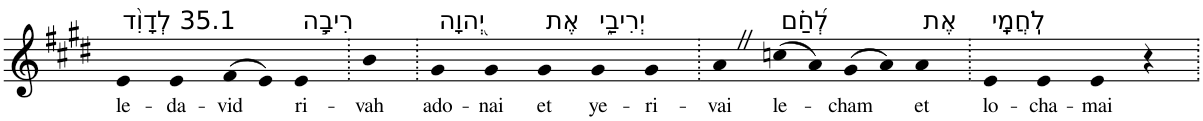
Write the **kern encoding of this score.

**kern	**text
*part1	*part1
*staff1	*staff1
*I"Piano	*
*I'Pno	*
*clefG2	*
*k[f#c#g#d#]	*
*E:	*
=1	=1
!LO:TX:a:t=35.1 לְדָוִ֨ד	!
!	!LO:LY:b
4e	le-
!	!LO:LY:b
4e	-da-
!	!LO:LY:b
(>8f#	-vid
8e)	.
!LO:TX:a:t=רִיבָ֣ה	!
!	!LO:LY:b
4e	ri-
=2.	=2.
!	!LO:LY:b
4b	-vah
=3.	=3.
!LO:TX:a:t=יְ֭הוָה	!
!	!LO:LY:b
4g#	ado-
!	!LO:LY:b
4g#	-nai
!LO:TX:a:t=אֶת	!
!	!LO:LY:b
4g#	et
!LO:TX:a:t=יְרִיבַ֑י	!
!	!LO:LY:b
4g#	ye-
!	!LO:LY:b
4g#	-ri-
=4.	=4.
!	!LO:LY:b
4aZ	-vai
!LO:TX:a:t=לְ֝חַ֗ם	!
!	!LO:LY:b
(>8ccn	le-
8a)	.
!	!LO:LY:b
(>8g#	-cham
8a)	.
!LO:TX:a:t=אֶת	!
!	!LO:LY:b
4a	et
=5.	=5.
!LO:TX:a:t=לֹֽחֲמָֽי	!
!	!LO:LY:b
4e	lo-
!	!LO:LY:b
4e	-cha-
!	!LO:LY:b
4e	-mai
4r	.
=.	=.
*-	*-
